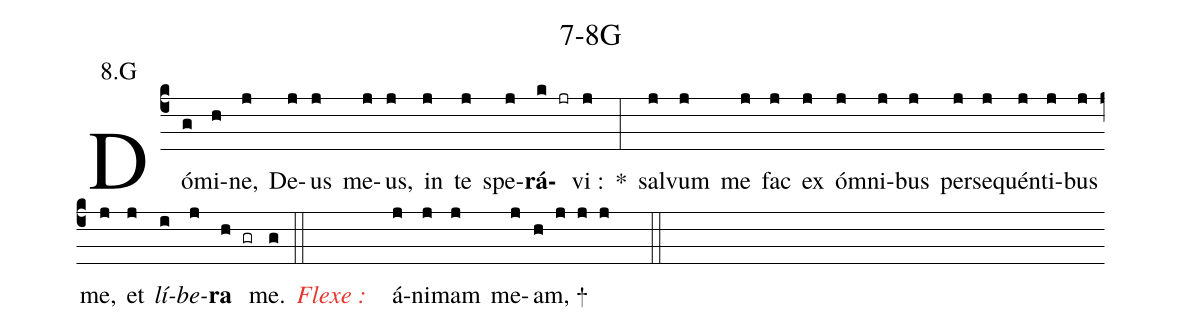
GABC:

name: 7-8G;
annotation: 8.G;
%%
(c4)Dó(g)mi(h)ne,(j) De(j)us(j) me(j)us,(j) in(j) te(j) spe(j)<b>rá</b>(k jr)vi :(j) <sp>*</sp>(:) sal(j)vum(j) me(j) fac(j) ex(j) óm(j)ni(j)bus(j) per(j)se(j)quén(j)ti(j)bus(j) me,(j) et(j) <i>lí</i>(i)<i>be</i>(j)<b>ra</b>(h gr) me.(g) (::)
<i><c>Flexe :</c></i>(    )  á(j)ni(j)mam(j) me(j)am, <sp>+</sp>(h j j j  ::)
